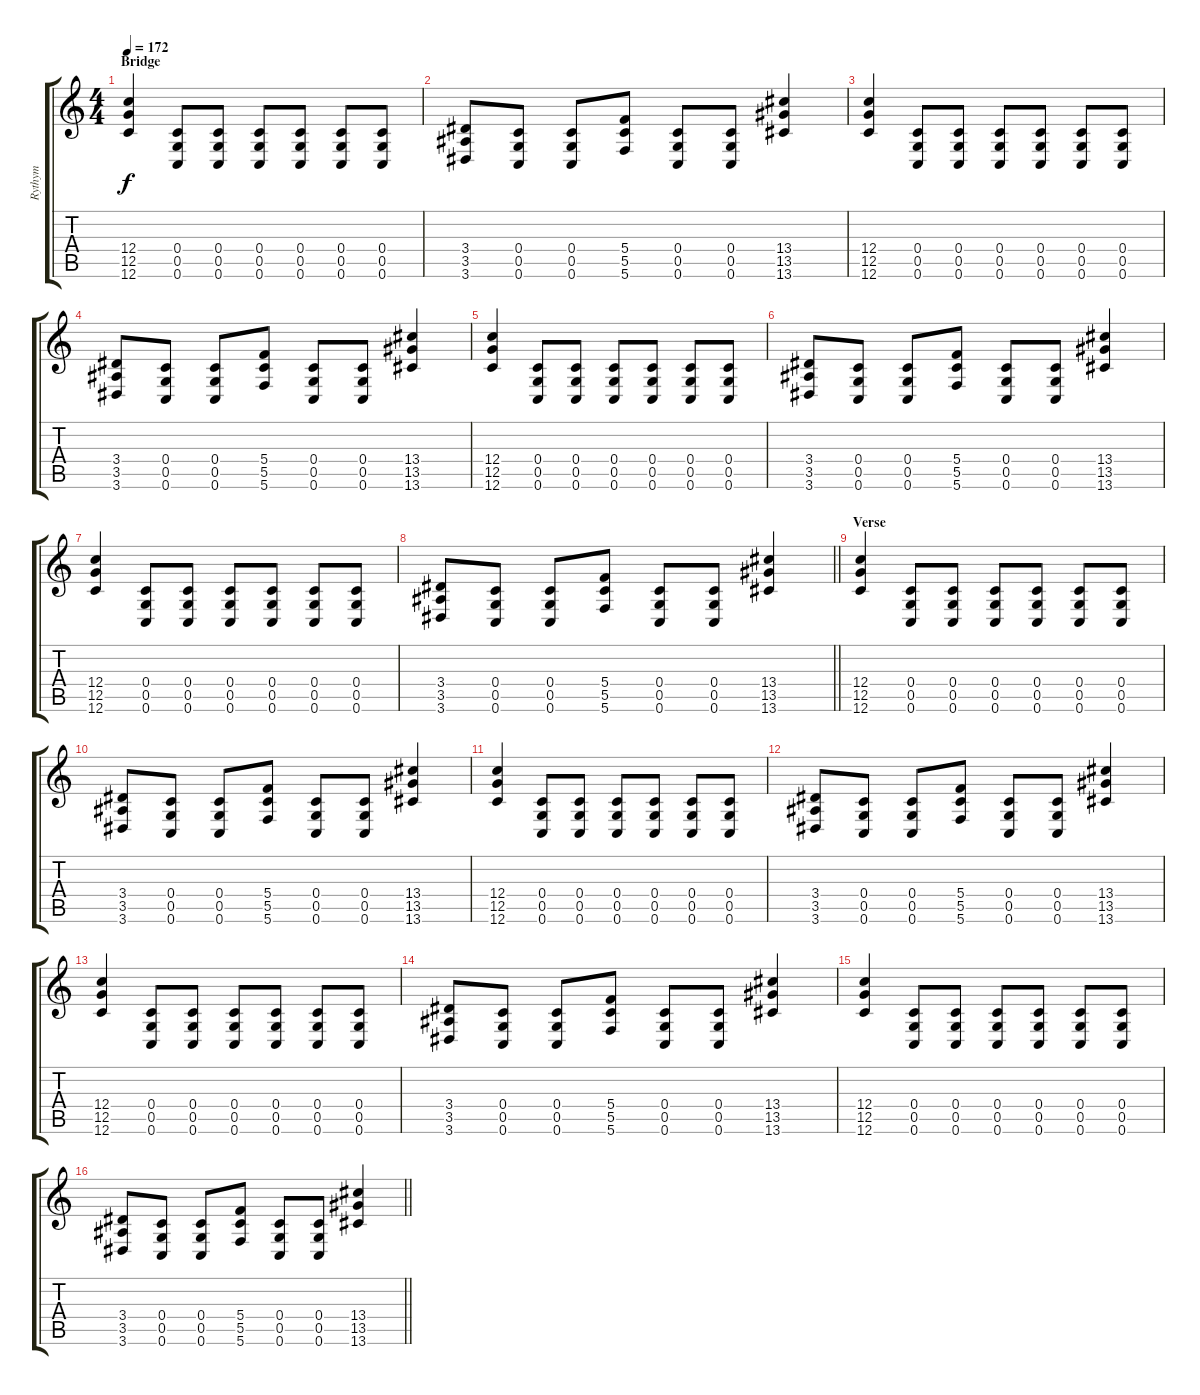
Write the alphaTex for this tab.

\track ("Rythym" "Rythym") {instrument distortionguitar}
\staff {score tabs}
\tuning (D4 A3 F3 C3 G2 C2) {hide}
\ts (4 4)
\section ("" "Bridge")
\tempo 172
\clef g2
\ks c
(12.4 12.5 12.6).4{dy f} (0.4 0.5 0.6).8 (0.4 0.5 0.6).8 (0.4 0.5 0.6).8 (0.4 0.5 0.6).8 (0.4 0.5 0.6).8 (0.4 0.5 0.6).8 |
(3.4 3.5 3.6).8 (0.4 0.5 0.6).8 (0.4 0.5 0.6).8 (5.4 5.5 5.6).8 (0.4 0.5 0.6).8 (0.4 0.5 0.6).8 (13.4 13.5 13.6).4 |
(12.4 12.5 12.6).4 (0.4 0.5 0.6).8 (0.4 0.5 0.6).8 (0.4 0.5 0.6).8 (0.4 0.5 0.6).8 (0.4 0.5 0.6).8 (0.4 0.5 0.6).8 |
(3.4 3.5 3.6).8 (0.4 0.5 0.6).8 (0.4 0.5 0.6).8 (5.4 5.5 5.6).8 (0.4 0.5 0.6).8 (0.4 0.5 0.6).8 (13.4 13.5 13.6).4 |
(12.4 12.5 12.6).4 (0.4 0.5 0.6).8 (0.4 0.5 0.6).8 (0.4 0.5 0.6).8 (0.4 0.5 0.6).8 (0.4 0.5 0.6).8 (0.4 0.5 0.6).8 |
(3.4 3.5 3.6).8 (0.4 0.5 0.6).8 (0.4 0.5 0.6).8 (5.4 5.5 5.6).8 (0.4 0.5 0.6).8 (0.4 0.5 0.6).8 (13.4 13.5 13.6).4 |
(12.4 12.5 12.6).4 (0.4 0.5 0.6).8 (0.4 0.5 0.6).8 (0.4 0.5 0.6).8 (0.4 0.5 0.6).8 (0.4 0.5 0.6).8 (0.4 0.5 0.6).8 |
\barLineRight lightlight
(3.4 3.5 3.6).8 (0.4 0.5 0.6).8 (0.4 0.5 0.6).8 (5.4 5.5 5.6).8 (0.4 0.5 0.6).8 (0.4 0.5 0.6).8 (13.4 13.5 13.6).4 |
\section ("" "Verse")
(12.4 12.5 12.6).4 (0.4 0.5 0.6).8 (0.4 0.5 0.6).8 (0.4 0.5 0.6).8 (0.4 0.5 0.6).8 (0.4 0.5 0.6).8 (0.4 0.5 0.6).8 |
(3.4 3.5 3.6).8 (0.4 0.5 0.6).8 (0.4 0.5 0.6).8 (5.4 5.5 5.6).8 (0.4 0.5 0.6).8 (0.4 0.5 0.6).8 (13.4 13.5 13.6).4 |
(12.4 12.5 12.6).4 (0.4 0.5 0.6).8 (0.4 0.5 0.6).8 (0.4 0.5 0.6).8 (0.4 0.5 0.6).8 (0.4 0.5 0.6).8 (0.4 0.5 0.6).8 |
(3.4 3.5 3.6).8 (0.4 0.5 0.6).8 (0.4 0.5 0.6).8 (5.4 5.5 5.6).8 (0.4 0.5 0.6).8 (0.4 0.5 0.6).8 (13.4 13.5 13.6).4 |
(12.4 12.5 12.6).4 (0.4 0.5 0.6).8 (0.4 0.5 0.6).8 (0.4 0.5 0.6).8 (0.4 0.5 0.6).8 (0.4 0.5 0.6).8 (0.4 0.5 0.6).8 |
(3.4 3.5 3.6).8 (0.4 0.5 0.6).8 (0.4 0.5 0.6).8 (5.4 5.5 5.6).8 (0.4 0.5 0.6).8 (0.4 0.5 0.6).8 (13.4 13.5 13.6).4 |
(12.4 12.5 12.6).4 (0.4 0.5 0.6).8 (0.4 0.5 0.6).8 (0.4 0.5 0.6).8 (0.4 0.5 0.6).8 (0.4 0.5 0.6).8 (0.4 0.5 0.6).8 |
\barLineRight lightlight
(3.4 3.5 3.6).8 (0.4 0.5 0.6).8 (0.4 0.5 0.6).8 (5.4 5.5 5.6).8 (0.4 0.5 0.6).8 (0.4 0.5 0.6).8 (13.4 13.5 13.6).4
